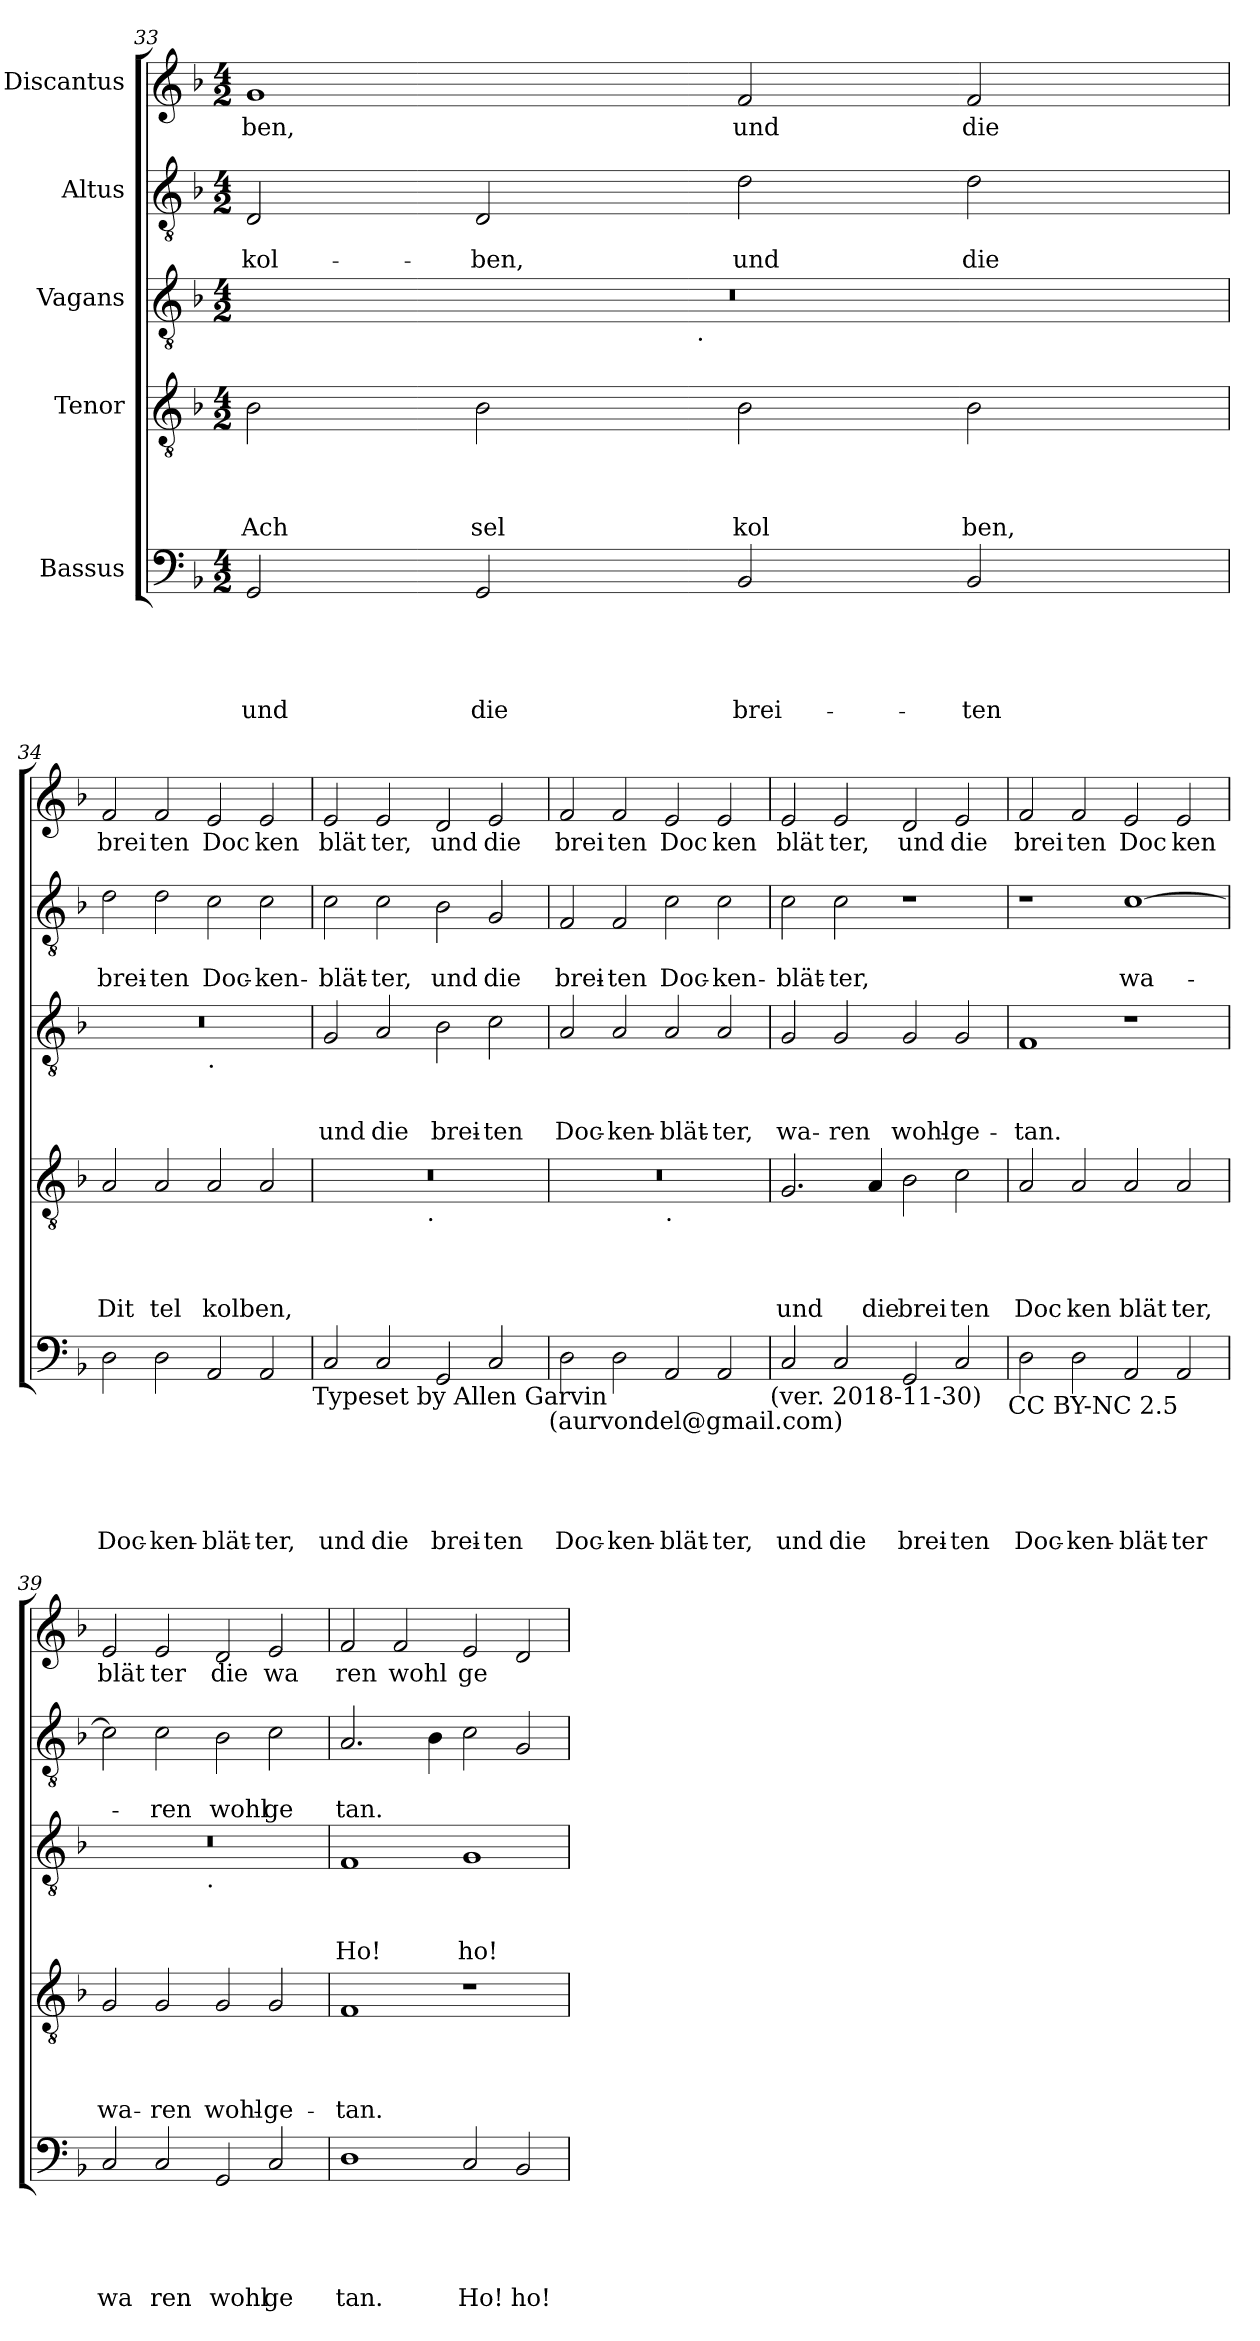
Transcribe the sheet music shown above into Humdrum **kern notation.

**kern	**text	**text	**text	**text	**text	**kern	**text	**text	**text	**text	**kern	**text	**text	**text	**kern	**text	**text	**kern	**text
*part5	*part5	*part5	*part5	*part5	*part5	*part4	*part4	*part4	*part4	*part4	*part3	*part3	*part3	*part3	*part2	*part2	*part2	*part1	*part1
*staff5	*staff5	*staff5	*staff5	*staff5	*staff5	*staff4	*staff4	*staff4	*staff4	*staff4	*staff3	*staff3	*staff3	*staff3	*staff2	*staff2	*staff2	*staff1	*staff1
*I"Bassus	*	*	*	*	*	*I"Tenor	*	*	*	*	*I"Vagans	*	*	*	*I"Altus	*	*	*I"Discantus	*
!!LO:LB:g=z
*clefF4	*	*	*	*	*	*clefGv2	*	*	*	*	*clefGv2	*	*	*	*clefGv2	*	*	*clefG2	*
*k[b-]	*	*	*	*	*	*k[b-]	*	*	*	*	*k[b-]	*	*	*	*k[b-]	*	*	*k[b-]	*
*F:	*	*	*	*	*	*F:	*	*	*	*	*F:	*	*	*	*F:	*	*	*F:	*
*M4/2	*	*	*	*	*	*M4/2	*	*	*	*	*M4/2	*	*	*	*M4/2	*	*	*M4/2	*
=33	=33	=33	=33	=33	=33	=33	=33	=33	=33	=33	=33	=33	=33	=33	=33	=33	=33	=33	=33
!	!	!	!	!	!LO:LY:b	!	!	!	!	!LO:LY:b	!	!	!	!	!	!	!LO:LY:b	!	!LO:LY:b
*	*	*	*	*	*	*	*	*	*	*	*^	*	*	*	*	*	*	*	*
2GG/	.	.	.	.	und	2B-\	.	.	.	Ach	0r	2ryy	.	.	.	2D/	.	kol-	1g	ben,
!	!	!	!	!	!LO:LY:b	!	!	!	!	!LO:LY:b	!	!	!	!	!	!	!	!LO:LY:b	!	!
2GG/	.	.	.	.	die	2B-\	.	.	.	sel	.	4...ryy	.	.	.	2D/	.	-ben,	.	.
!	!	!	!	!	!	!	!	!	!	!	!	!LO:TX:b:t=.	!	!	!	!	!	!	!	!
.	.	.	.	.	.	.	.	.	.	.	.	1ryy	.	.	.	.	.	.	.	.
!	!	!	!	!	!LO:LY:b	!	!	!	!	!LO:LY:b	!	!	!	!	!	!	!	!LO:LY:b	!	!LO:LY:b
2BB-/	.	.	.	.	brei-	2B-\	.	.	.	kol	.	.	.	.	.	2d\	.	und	2f/	und
!	!	!	!	!	!LO:LY:b	!	!	!	!	!LO:LY:b	!	!	!	!	!	!	!	!LO:LY:b	!	!LO:LY:b
2BB-/	.	.	.	.	-ten	2B-\	.	.	.	ben,	.	.	.	.	.	2d\	.	die	2f/	die
.	.	.	.	.	.	.	.	.	.	.	.	32ryy	.	.	.	.	.	.	.	.
=34	=34	=34	=34	=34	=34	=34	=34	=34	=34	=34	=34	=34	=34	=34	=34	=34	=34	=34	=34	=34
!	!	!	!	!	!LO:LY:b	!	!	!	!	!LO:LY:b	!	!	!	!	!	!	!	!LO:LY:b	!	!LO:LY:b
2D\	.	.	.	.	Doc-	2A/	.	.	.	Dit	0r	1ryy	.	.	.	2d\	.	brei-	2f/	brei
!	!	!	!	!	!LO:LY:b	!	!	!	!	!LO:LY:b	!	!	!	!	!	!	!	!LO:LY:b	!	!LO:LY:b
2D\	.	.	.	.	-ken-	2A/	.	.	.	tel	.	.	.	.	.	2d\	.	-ten	2f/	ten
!	!	!	!	!	!	!	!	!	!	!	!	!LO:TX:b:t=.	!	!	!	!	!	!	!	!
!	!	!	!	!	!LO:LY:b	!	!	!	!	!LO:LY:b	!	!	!	!	!	!	!	!LO:LY:b	!	!LO:LY:b
2AA/	.	.	.	.	-blät-	2A/	.	.	.	kol	.	1ryy	.	.	.	2c\	.	Doc-	2e/	Doc
!	!	!	!	!	!LO:LY:b	!	!	!	!	!LO:LY:b	!	!	!	!	!	!	!	!LO:LY:b	!	!LO:LY:b
2AA/	.	.	.	.	-ter,	2A/	.	.	.	ben,	.	.	.	.	.	2c\	.	-ken-	2e/	ken
!LO:TX:b:t=Typeset by Allen Garvin	!	!	!	!	!	!	!	!	!	!	!	!	!	!	!	!	!	!	!	!
=35	=35	=35	=35	=35	=35	=35	=35	=35	=35	=35	=35	=35	=35	=35	=35	=35	=35	=35	=35	=35
!	!	!	!	!	!LO:LY:b	!	!	!	!	!	!	!	!	!	!LO:LY:b	!	!	!LO:LY:b	!	!LO:LY:b
*	*	*	*	*	*	*^	*	*	*	*	*v	*v	*	*	*	*	*	*	*	*
2C/	.	.	.	.	und	0r	2ryy	.	.	.	.	2G/	.	.	und	2c\	.	-blät-	2e/	blät
!	!	!	!	!	!LO:LY:b	!	!	!	!	!	!	!	!	!	!LO:LY:b	!	!	!LO:LY:b	!	!LO:LY:b
2C/	.	.	.	.	die	.	4...ryy	.	.	.	.	2A/	.	.	die	2c\	.	-ter,	2e/	ter,
!	!	!	!	!	!	!	!LO:TX:b:t=.	!	!	!	!	!	!	!	!	!	!	!	!	!
.	.	.	.	.	.	.	1ryy	.	.	.	.	.	.	.	.	.	.	.	.	.
!	!	!	!	!	!LO:LY:b	!	!	!	!	!	!	!	!	!	!LO:LY:b	!	!	!LO:LY:b	!	!LO:LY:b
2GG/	.	.	.	.	brei-	.	.	.	.	.	.	2B-\	.	.	brei-	2B-\	.	und	2d/	und
!	!	!	!	!	!LO:LY:b	!	!	!	!	!	!	!	!	!	!LO:LY:b	!	!	!LO:LY:b	!	!LO:LY:b
2C/	.	.	.	.	-ten	.	.	.	.	.	.	2c\	.	.	-ten	2G/	.	die	2e/	die
.	.	.	.	.	.	.	32ryy	.	.	.	.	.	.	.	.	.	.	.	.	.
!LO:TX:b:t=(aurvondel@gmail.com)	!	!	!	!	!	!	!	!	!	!	!	!	!	!	!	!	!	!	!	!
=36	=36	=36	=36	=36	=36	=36	=36	=36	=36	=36	=36	=36	=36	=36	=36	=36	=36	=36	=36	=36
!	!	!	!	!	!LO:LY:b	!	!	!	!	!	!	!	!	!	!LO:LY:b	!	!	!LO:LY:b	!	!LO:LY:b
2D\	.	.	.	.	Doc-	0r	1ryy	.	.	.	.	2A/	.	.	Doc-	2F/	.	brei-	2f/	brei
!	!	!	!	!	!LO:LY:b	!	!	!	!	!	!	!	!	!	!LO:LY:b	!	!	!LO:LY:b	!	!LO:LY:b
2D\	.	.	.	.	-ken-	.	.	.	.	.	.	2A/	.	.	-ken-	2F/	.	-ten	2f/	ten
!	!	!	!	!	!	!	!LO:TX:b:t=.	!	!	!	!	!	!	!	!	!	!	!	!	!
!	!	!	!	!	!LO:LY:b	!	!	!	!	!	!	!	!	!	!LO:LY:b	!	!	!LO:LY:b	!	!LO:LY:b
2AA/	.	.	.	.	-blät-	.	1ryy	.	.	.	.	2A/	.	.	-blät-	2c\	.	Doc-	2e/	Doc
!	!	!	!	!	!LO:LY:b	!	!	!	!	!	!	!	!	!	!LO:LY:b	!	!	!LO:LY:b	!	!LO:LY:b
2AA/	.	.	.	.	-ter,	.	.	.	.	.	.	2A/	.	.	-ter,	2c\	.	-ken-	2e/	ken
!LO:TX:b:t=(ver. 2018-11-30)	!	!	!	!	!	!	!	!	!	!	!	!	!	!	!	!	!	!	!	!
=37	=37	=37	=37	=37	=37	=37	=37	=37	=37	=37	=37	=37	=37	=37	=37	=37	=37	=37	=37	=37
!	!	!	!	!	!LO:LY:b	!	!	!	!	!	!LO:LY:b	!	!	!	!LO:LY:b	!	!	!LO:LY:b	!	!LO:LY:b
*	*	*	*	*	*	*v	*v	*	*	*	*	*	*	*	*	*	*	*	*	*
2C/	.	.	.	.	und	2.G/	.	.	.	und	2G/	.	.	wa-	2c\	.	-blät-	2e/	blät
!	!	!	!	!	!LO:LY:b	!	!	!	!	!	!	!	!	!LO:LY:b	!	!	!LO:LY:b	!	!LO:LY:b
2C/	.	.	.	.	die	.	.	.	.	.	2G/	.	.	-ren	2c\	.	-ter,	2e/	ter,
!	!	!	!	!	!	!	!	!	!	!LO:LY:b	!	!	!	!	!	!	!	!	!
.	.	.	.	.	.	4A/	.	.	.	die	.	.	.	.	.	.	.	.	.
!	!	!	!	!	!LO:LY:b	!	!	!	!	!LO:LY:b	!	!	!	!LO:LY:b	!	!	!	!	!LO:LY:b
2GG/	.	.	.	.	brei-	2B-\	.	.	.	brei	2G/	.	.	wohl-	1r	.	.	2d/	und
!	!	!	!	!	!LO:LY:b	!	!	!	!	!LO:LY:b	!	!	!	!LO:LY:b	!	!	!	!	!LO:LY:b
2C/	.	.	.	.	-ten	2c\	.	.	.	ten	2G/	.	.	-ge-	.	.	.	2e/	die
!LO:TX:b:t=CC BY-NC 2.5	!	!	!	!	!	!	!	!	!	!	!	!	!	!	!	!	!	!	!
=38	=38	=38	=38	=38	=38	=38	=38	=38	=38	=38	=38	=38	=38	=38	=38	=38	=38	=38	=38
!	!	!	!	!	!LO:LY:b	!	!	!	!	!LO:LY:b	!	!	!	!LO:LY:b	!	!	!	!	!LO:LY:b
2D\	.	.	.	.	Doc-	2A/	.	.	.	Doc	1F	.	.	-tan.	1r	.	.	2f/	brei
!	!	!	!	!	!LO:LY:b	!	!	!	!	!LO:LY:b	!	!	!	!	!	!	!	!	!LO:LY:b
2D\	.	.	.	.	-ken-	2A/	.	.	.	ken	.	.	.	.	.	.	.	2f/	ten
!	!	!	!	!	!LO:LY:b	!	!	!	!	!LO:LY:b	!	!	!	!	!	!	!LO:LY:b	!	!LO:LY:b
2AA/	.	.	.	.	-blät-	2A/	.	.	.	blät	1r	.	.	.	[>1c	.	wa-	2e/	Doc
!	!	!	!	!	!LO:LY:b	!	!	!	!	!LO:LY:b	!	!	!	!	!	!	!	!	!LO:LY:b
2AA/	.	.	.	.	-ter	2A/	.	.	.	ter,	.	.	.	.	.	.	.	2e/	ken
!!LO:PB:g=z
=39	=39	=39	=39	=39	=39	=39	=39	=39	=39	=39	=39	=39	=39	=39	=39	=39	=39	=39	=39
!	!	!	!	!	!LO:LY:b	!	!	!	!	!LO:LY:b	!	!	!	!	!	!	!	!	!LO:LY:b
*	*	*	*	*	*	*	*	*	*	*	*^	*	*	*	*	*	*	*	*
2C/	.	.	.	.	wa	2G/	.	.	.	wa-	0r	2ryy	.	.	.	2c\]	.	.	2e/	blät
!	!	!	!	!	!LO:LY:b	!	!	!	!	!LO:LY:b	!	!	!	!	!	!	!	!LO:LY:b	!	!LO:LY:b
2C/	.	.	.	.	ren	2G/	.	.	.	-ren	.	4...ryy	.	.	.	2c\	.	-ren	2e/	ter
!	!	!	!	!	!	!	!	!	!	!	!	!LO:TX:b:t=.	!	!	!	!	!	!	!	!
.	.	.	.	.	.	.	.	.	.	.	.	1ryy	.	.	.	.	.	.	.	.
!	!	!	!	!	!LO:LY:b	!	!	!	!	!LO:LY:b	!	!	!	!	!	!	!	!LO:LY:b	!	!LO:LY:b
2GG/	.	.	.	.	wohl	2G/	.	.	.	wohl-	.	.	.	.	.	2B-\	.	wohl	2d/	die
!	!	!	!	!	!LO:LY:b	!	!	!	!	!LO:LY:b	!	!	!	!	!	!	!	!LO:LY:b	!	!LO:LY:b
2C/	.	.	.	.	ge	2G/	.	.	.	-ge-	.	.	.	.	.	2c\	.	ge	2e/	wa
.	.	.	.	.	.	.	.	.	.	.	.	32ryy	.	.	.	.	.	.	.	.
=40	=40	=40	=40	=40	=40	=40	=40	=40	=40	=40	=40	=40	=40	=40	=40	=40	=40	=40	=40	=40
!	!	!	!	!	!LO:LY:b	!	!	!	!	!LO:LY:b	!	!	!	!	!LO:LY:b	!	!	!LO:LY:b	!	!LO:LY:b
*	*	*	*	*	*	*	*	*	*	*	*v	*v	*	*	*	*	*	*	*	*
1D	.	.	.	.	tan.	1F	.	.	.	-tan.	1F	.	.	Ho!	2.A/	.	tan.	2f/	ren
!	!	!	!	!	!	!	!	!	!	!	!	!	!	!	!	!	!	!	!LO:LY:b
.	.	.	.	.	.	.	.	.	.	.	.	.	.	.	.	.	.	2f/	wohl
.	.	.	.	.	.	.	.	.	.	.	.	.	.	.	4B-\	.	.	.	.
!	!	!	!	!	!LO:LY:b	!	!	!	!	!	!	!	!	!LO:LY:b	!	!	!	!	!LO:LY:b
2C/	.	.	.	.	Ho!	1r	.	.	.	.	1G	.	.	ho!	2c\	.	.	2e/	ge
!	!	!	!	!	!LO:LY:b	!	!	!	!	!	!	!	!	!	!	!	!	!	!
2BB-/	.	.	.	.	ho!	.	.	.	.	.	.	.	.	.	2G/	.	.	2d/	.
=	=	=	=	=	=	=	=	=	=	=	=	=	=	=	=	=	=	=	=
*-	*-	*-	*-	*-	*-	*-	*-	*-	*-	*-	*-	*-	*-	*-	*-	*-	*-	*-	*-
